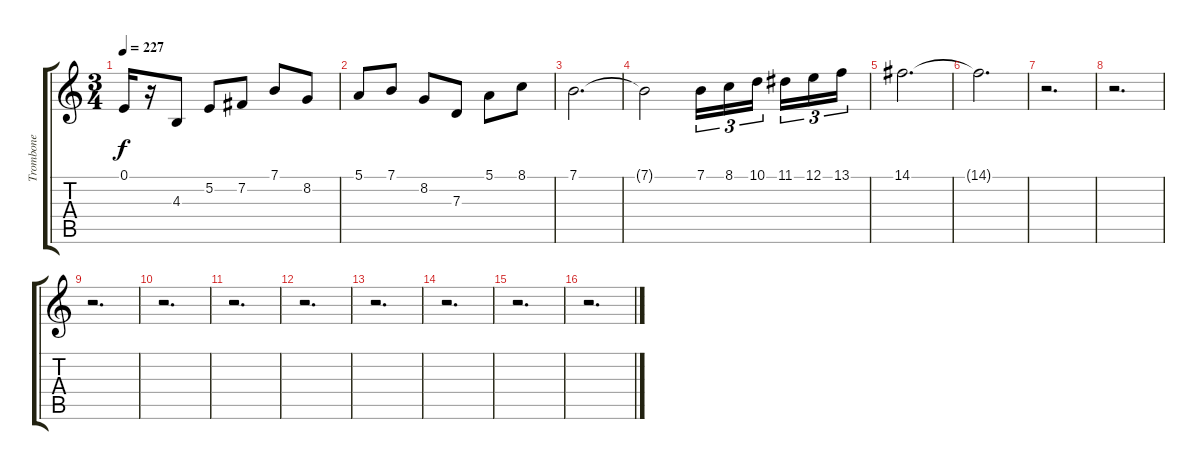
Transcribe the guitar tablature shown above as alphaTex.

\track ("Trombone" "Trombone") {instrument trombone}
\staff {score tabs}
\tuning (E4 B3 G3 D3 A2 E2) {hide}
\ts (3 4)
\tempo 227
\clef g2
\ks c
0.1{t}.16{dy f} r.16 4.3.8 5.2.8 7.2.8 7.1.8 8.2.8 |
5.1.8 7.1.8 8.2.8 7.3.8 5.1.8 8.1.8 |
7.1.2{d} |
7.1{t}.2 7.1.16{tu (3 2)} 8.1.16{tu (3 2)} 10.1.16{tu (3 2) beam splitsecondary} 11.1.16{tu (3 2)} 12.1.16{tu (3 2)} 13.1.16{tu (3 2)} |
14.1.2{d} |
14.1{t}.2{d} |
r.2{d} |
r.2{d} |
r.2{d} |
r.2{d} |
r.2{d} |
r.2{d} |
r.2{d} |
r.2{d} |
r.2{d} |
r.2{d}
